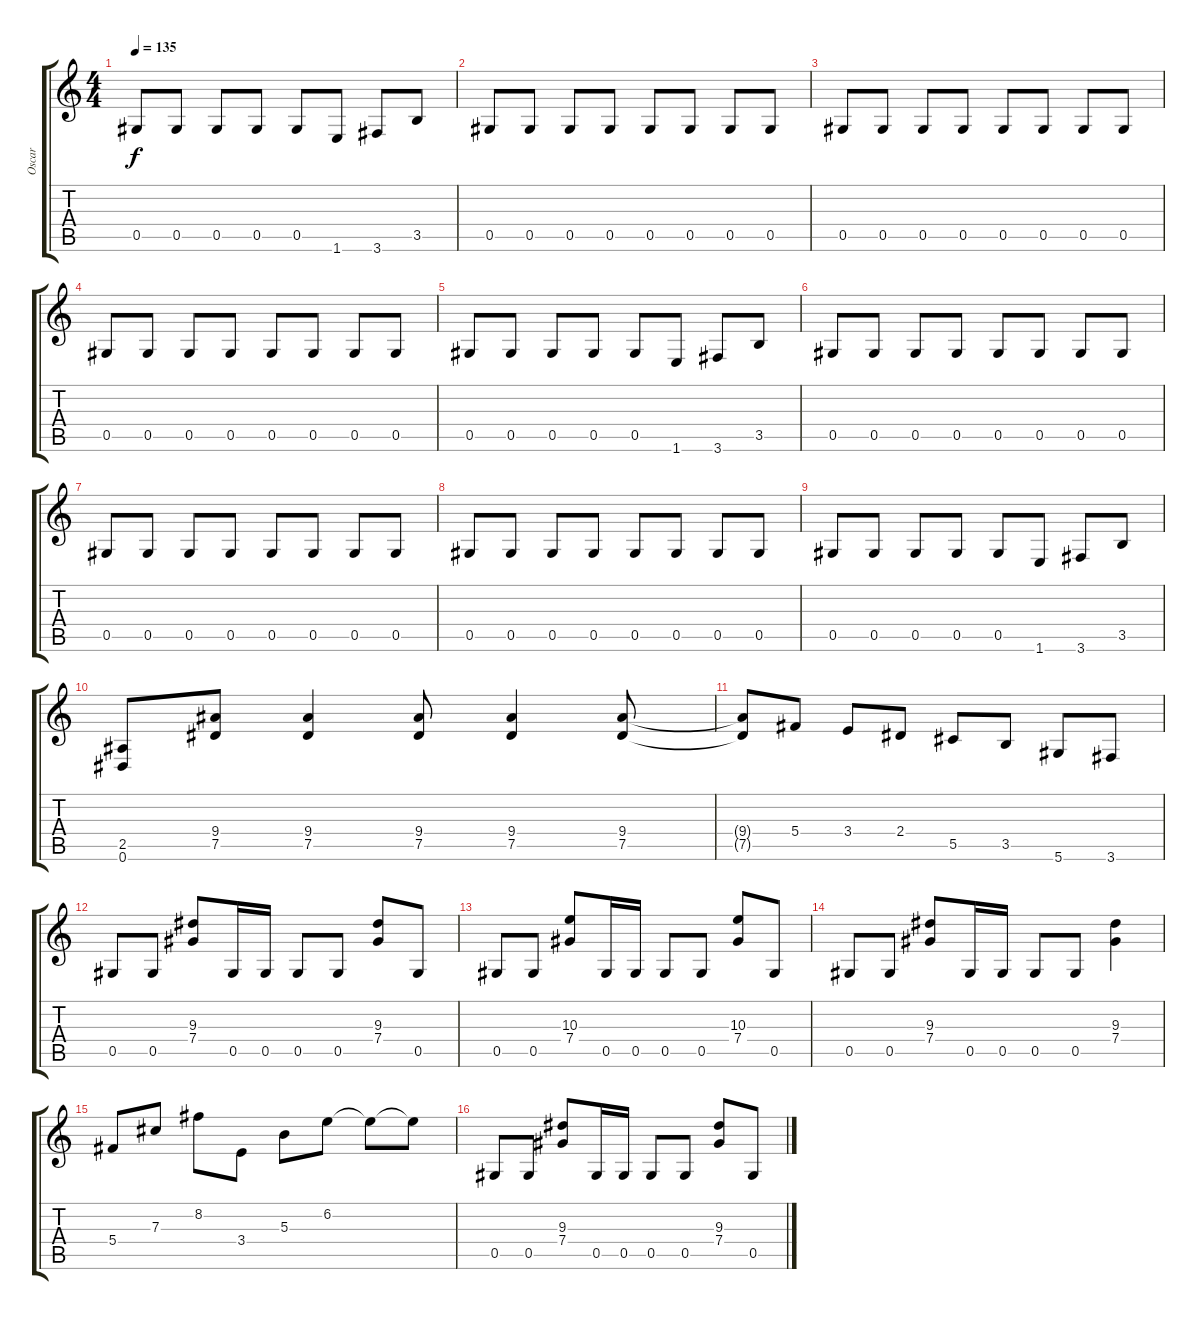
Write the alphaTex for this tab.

\track ("Oscar" "Oscar") {instrument distortionguitar}
\staff {score tabs}
\tuning (Eb4 Bb3 Gb3 Db3 Ab2 Eb2) {hide}
\ts (4 4)
\tempo 135
\clef g2
\ks c
0.5.8{dy f} 0.5.8 0.5.8 0.5.8 0.5.8 1.6.8 3.6.8 3.5.8 |
0.5.8 0.5.8 0.5.8 0.5.8 0.5.8 0.5.8 0.5.8 0.5.8 |
0.5.8 0.5.8 0.5.8 0.5.8 0.5.8 0.5.8 0.5.8 0.5.8 |
0.5.8 0.5.8 0.5.8 0.5.8 0.5.8 0.5.8 0.5.8 0.5.8 |
0.5.8 0.5.8 0.5.8 0.5.8 0.5.8 1.6.8 3.6.8 3.5.8 |
0.5.8 0.5.8 0.5.8 0.5.8 0.5.8 0.5.8 0.5.8 0.5.8 |
0.5.8 0.5.8 0.5.8 0.5.8 0.5.8 0.5.8 0.5.8 0.5.8 |
0.5.8 0.5.8 0.5.8 0.5.8 0.5.8 0.5.8 0.5.8 0.5.8 |
0.5.8 0.5.8 0.5.8 0.5.8 0.5.8 1.6.8 3.6.8 3.5.8 |
(2.5 0.6).8 (9.4 7.5).8 (9.4 7.5).4 (9.4 7.5).8 (9.4 7.5).4 (9.4 7.5).8 |
(9.4{t} 7.5{t}).8 5.4.8 3.4.8 2.4.8 5.5.8 3.5.8 5.6.8 3.6.8 |
0.5.8 0.5.8 (9.3 7.4).8 0.5.16 0.5.16 0.5.8 0.5.8 (9.3 7.4).8 0.5.8 |
0.5.8 0.5.8 (10.3 7.4).8 0.5.16 0.5.16 0.5.8 0.5.8 (10.3 7.4).8 0.5.8 |
0.5.8 0.5.8 (9.3 7.4).8 0.5.16 0.5.16 0.5.8 0.5.8 (9.3 7.4).4 |
5.4.8 7.3.8 8.2.8 3.4.8 5.3.8 6.2.8 6.2{t}.8 6.2{t}.8 |
0.5.8 0.5.8 (9.3 7.4).8 0.5.16 0.5.16 0.5.8 0.5.8 (9.3 7.4).8 0.5.8
